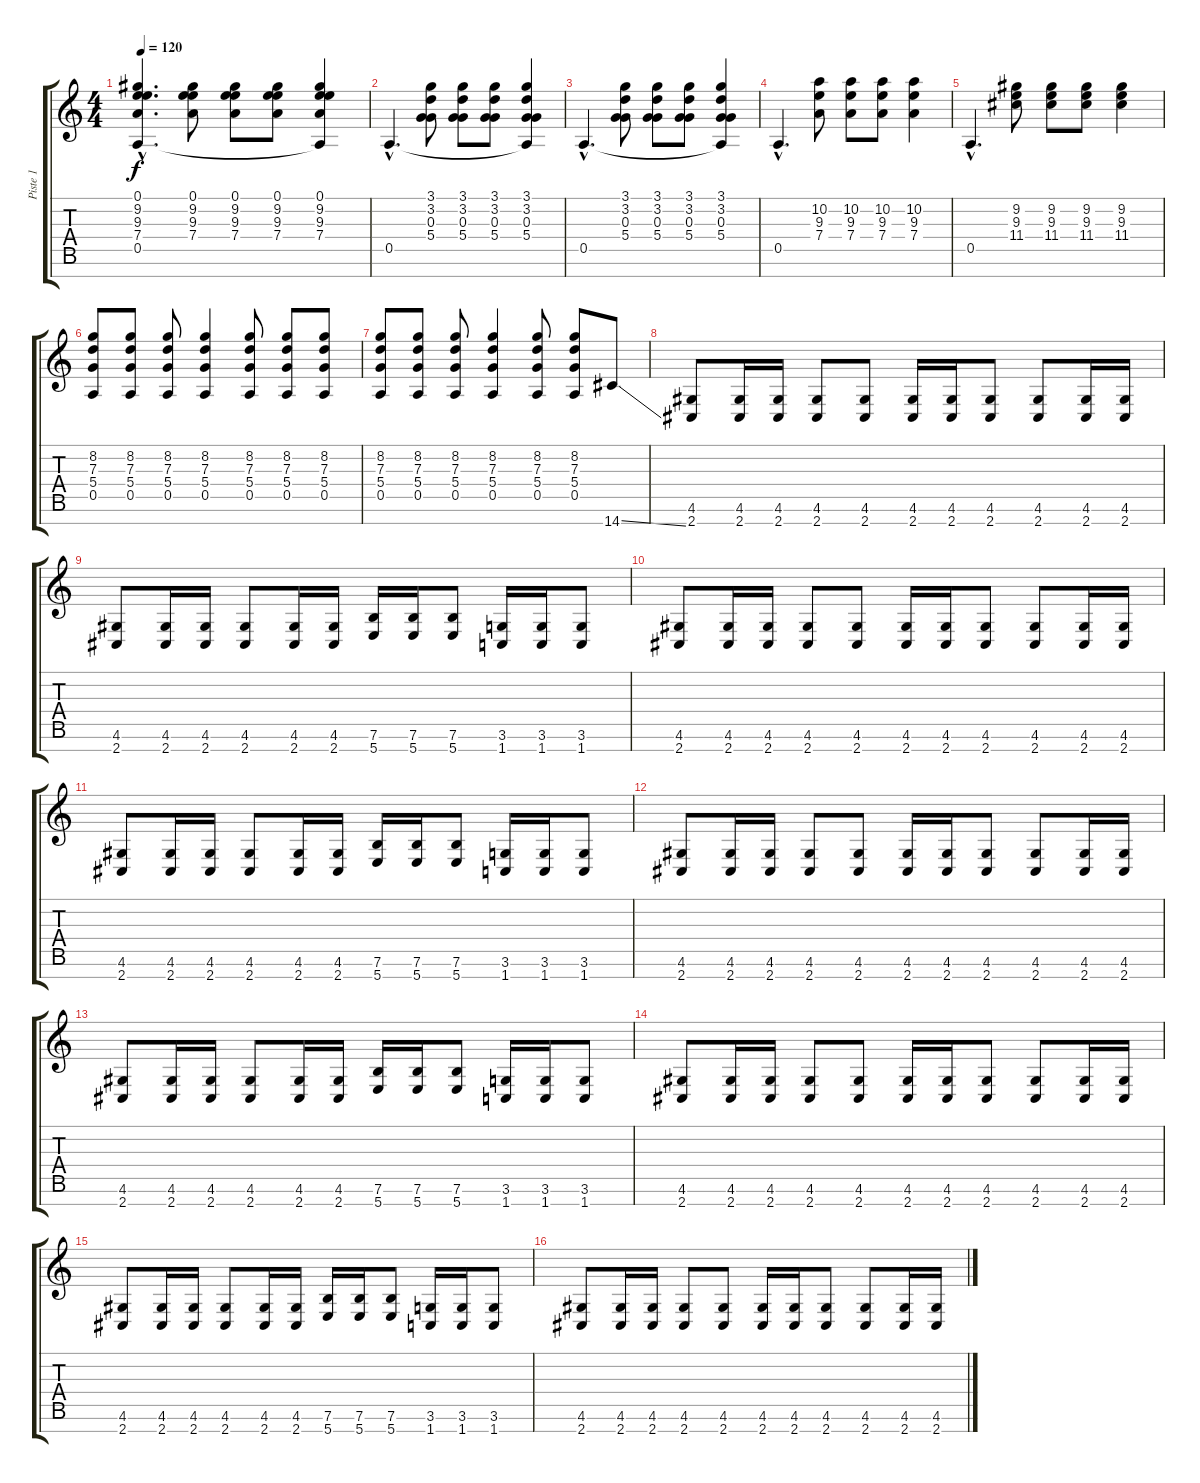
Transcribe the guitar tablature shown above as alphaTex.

\track ("Piste 1" "Piste 1") {instrument overdrivenguitar}
\staff {score tabs}
\tuning (E4 B3 G3 D3 A2 E2 B1) {hide}
\ts (4 4)
\tempo 120
\clef g2
\ks c
(0.1{hac} 9.2{hac} 9.3{hac} 7.4{hac} 0.5{hac}).4{d dy f} (0.1 9.2 9.3 7.4).8 (0.1 9.2 9.3 7.4).8 (0.1 9.2 9.3 7.4).8 (0.1 9.2 9.3 7.4 0.5{t}).4 |
0.5{hac}.4{d} (3.1 3.2 0.3 5.4).8 (3.1 3.2 0.3 5.4).8 (3.1 3.2 0.3 5.4).8 (3.1 3.2 0.3 5.4 0.5{t}).4 |
0.5{hac}.4{d} (3.1 3.2 0.3 5.4).8 (3.1 3.2 0.3 5.4).8 (3.1 3.2 0.3 5.4).8 (3.1 3.2 0.3 5.4 0.5{t}).4 |
0.5{hac}.4{d} (10.2 9.3 7.4).8 (10.2 9.3 7.4).8 (10.2 9.3 7.4).8 (10.2 9.3 7.4).4 |
0.5{hac}.4{d} (9.2 9.3 11.4).8 (9.2 9.3 11.4).8 (9.2 9.3 11.4).8 (9.2 9.3 11.4).4 |
(8.2 7.3 5.4 0.5).8 (8.2 7.3 5.4 0.5).8 (8.2 7.3 5.4 0.5).8 (8.2 7.3 5.4 0.5).4 (8.2 7.3 5.4 0.5).8 (8.2 7.3 5.4 0.5).8 (8.2 7.3 5.4 0.5).8 |
(8.2 7.3 5.4 0.5).8 (8.2 7.3 5.4 0.5).8 (8.2 7.3 5.4 0.5).8 (8.2 7.3 5.4 0.5).4 (8.2 7.3 5.4 0.5).8 (8.2 7.3 5.4 0.5).8 14.7{ss}.8 |
(4.6 2.7).8 (4.6 2.7).16 (4.6 2.7).16 (4.6 2.7).8 (4.6 2.7).8 (4.6 2.7).16 (4.6 2.7).16 (4.6 2.7).8 (4.6 2.7).8 (4.6 2.7).16 (4.6 2.7).16 |
(4.6 2.7).8 (4.6 2.7).16 (4.6 2.7).16 (4.6 2.7).8 (4.6 2.7).16 (4.6 2.7).16 (7.6 5.7).16 (7.6 5.7).16 (7.6 5.7).8 (3.6 1.7).16 (3.6 1.7).16 (3.6 1.7).8 |
(4.6 2.7).8 (4.6 2.7).16 (4.6 2.7).16 (4.6 2.7).8 (4.6 2.7).8 (4.6 2.7).16 (4.6 2.7).16 (4.6 2.7).8 (4.6 2.7).8 (4.6 2.7).16 (4.6 2.7).16 |
(4.6 2.7).8 (4.6 2.7).16 (4.6 2.7).16 (4.6 2.7).8 (4.6 2.7).16 (4.6 2.7).16 (7.6 5.7).16 (7.6 5.7).16 (7.6 5.7).8 (3.6 1.7).16 (3.6 1.7).16 (3.6 1.7).8 |
(4.6 2.7).8 (4.6 2.7).16 (4.6 2.7).16 (4.6 2.7).8 (4.6 2.7).8 (4.6 2.7).16 (4.6 2.7).16 (4.6 2.7).8 (4.6 2.7).8 (4.6 2.7).16 (4.6 2.7).16 |
(4.6 2.7).8 (4.6 2.7).16 (4.6 2.7).16 (4.6 2.7).8 (4.6 2.7).16 (4.6 2.7).16 (7.6 5.7).16 (7.6 5.7).16 (7.6 5.7).8 (3.6 1.7).16 (3.6 1.7).16 (3.6 1.7).8 |
(4.6 2.7).8 (4.6 2.7).16 (4.6 2.7).16 (4.6 2.7).8 (4.6 2.7).8 (4.6 2.7).16 (4.6 2.7).16 (4.6 2.7).8 (4.6 2.7).8 (4.6 2.7).16 (4.6 2.7).16 |
(4.6 2.7).8 (4.6 2.7).16 (4.6 2.7).16 (4.6 2.7).8 (4.6 2.7).16 (4.6 2.7).16 (7.6 5.7).16 (7.6 5.7).16 (7.6 5.7).8 (3.6 1.7).16 (3.6 1.7).16 (3.6 1.7).8 |
(4.6 2.7).8 (4.6 2.7).16 (4.6 2.7).16 (4.6 2.7).8 (4.6 2.7).8 (4.6 2.7).16 (4.6 2.7).16 (4.6 2.7).8 (4.6 2.7).8 (4.6 2.7).16 (4.6 2.7).16
